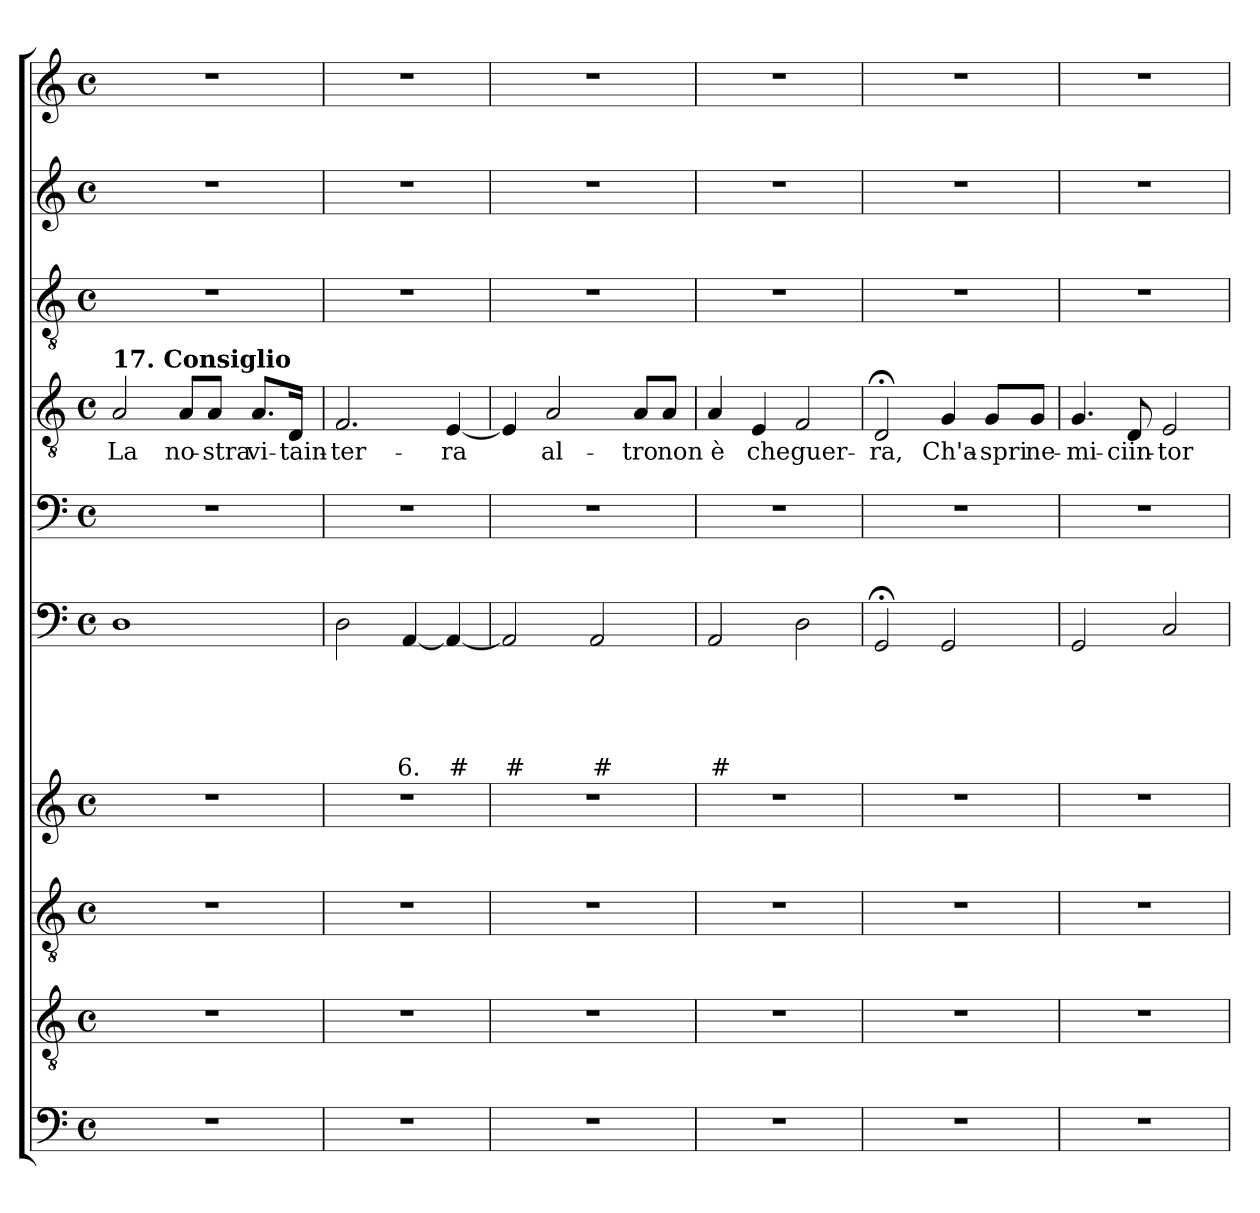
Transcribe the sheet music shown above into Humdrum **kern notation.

**kern	**kern	**kern	**kern	**kern	**text	**text	**text	**text	**text	**kern	**kern	**text	**kern	**kern	**kern
*part10	*part9	*part8	*part7	*part6	*part6	*part6	*part6	*part6	*part6	*part5	*part4	*part4	*part3	*part2	*part1
*staff10	*staff9	*staff8	*staff7	*staff6	*staff6	*staff6	*staff6	*staff6	*staff6	*staff5	*staff4	*staff4	*staff3	*staff2	*staff1
*clefF4	*clefGv2	*clefGv2	*clefG2	*clefF4	*	*	*	*	*	*clefF4	*clefGv2	*	*clefGv2	*clefG2	*clefG2
*k[]	*k[]	*k[]	*k[]	*k[]	*	*	*	*	*	*k[]	*k[]	*	*k[]	*k[]	*k[]
*C:	*C:	*C:	*C:	*C:	*	*	*	*	*	*C:	*C:	*	*C:	*C:	*C:
*M4/4	*M4/4	*M4/4	*M4/4	*M4/4	*	*	*	*	*	*M4/4	*M4/4	*	*M4/4	*M4/4	*M4/4
*met(c)	*met(c)	*met(c)	*met(c)	*met(c)	*	*	*	*	*	*met(c)	*met(c)	*	*met(c)	*met(c)	*met(c)
=1	=1	=1	=1	=1	=1	=1	=1	=1	=1	=1	=1	=1	=1	=1	=1
!	!	!	!	!	!	!	!	!	!	!	!LO:TX:a:B:t=17. Consiglio	!	!	!	!
1r	1r	1r	1r	1D	.	.	.	.	.	1r	2A/	La	1r	1r	1r
.	.	.	.	.	.	.	.	.	.	.	8A/L	no-	.	.	.
.	.	.	.	.	.	.	.	.	.	.	8A/J	-stra	.	.	.
.	.	.	.	.	.	.	.	.	.	.	8.A/L	vi-	.	.	.
.	.	.	.	.	.	.	.	.	.	.	16D/Jk	-tain-	.	.	.
=2	=2	=2	=2	=2	=2	=2	=2	=2	=2	=2	=2	=2	=2	=2	=2
1r	1r	1r	1r	2D\	.	.	.	.	.	1r	2.F/	-ter-	1r	1r	1r
.	.	.	.	[4AA/	.	.	.	.	6.	.	.	.	.	.	.
.	.	.	.	4AA/_	.	.	.	.	#	.	[4E/	-ra	.	.	.
=3	=3	=3	=3	=3	=3	=3	=3	=3	=3	=3	=3	=3	=3	=3	=3
1r	1r	1r	1r	2AA/]	.	.	.	.	#	1r	4E/]	.	1r	1r	1r
.	.	.	.	.	.	.	.	.	.	.	2A/	al-	.	.	.
.	.	.	.	2AA/	.	.	.	.	#	.	.	.	.	.	.
.	.	.	.	.	.	.	.	.	.	.	8A/L	-tro	.	.	.
.	.	.	.	.	.	.	.	.	.	.	8A/J	non	.	.	.
=4	=4	=4	=4	=4	=4	=4	=4	=4	=4	=4	=4	=4	=4	=4	=4
1r	1r	1r	1r	2AA/	.	.	.	.	#	1r	4A/	è	1r	1r	1r
.	.	.	.	.	.	.	.	.	.	.	4E/	che	.	.	.
.	.	.	.	2D\	.	.	.	.	.	.	2F/	guer-	.	.	.
=5	=5	=5	=5	=5	=5	=5	=5	=5	=5	=5	=5	=5	=5	=5	=5
1r	1r	1r	1r	2GG;</	.	.	.	.	.	1r	2D;</	-ra,	1r	1r	1r
.	.	.	.	2GG/	.	.	.	.	.	.	4G/	Ch'a-	.	.	.
.	.	.	.	.	.	.	.	.	.	.	8G/L	-spri	.	.	.
.	.	.	.	.	.	.	.	.	.	.	8G/J	ne-	.	.	.
!!LO:LB:g=z
=6	=6	=6	=6	=6	=6	=6	=6	=6	=6	=6	=6	=6	=6	=6	=6
1r	1r	1r	1r	2GG/	.	.	.	.	.	1r	4.G/	-mi-	1r	1r	1r
.	.	.	.	.	.	.	.	.	.	.	8D/	-ciin-	.	.	.
.	.	.	.	2C/	.	.	.	.	.	.	2E/	-tor-	.	.	.
=	=	=	=	=	=	=	=	=	=	=	=	=	=	=	=
*-	*-	*-	*-	*-	*-	*-	*-	*-	*-	*-	*-	*-	*-	*-	*-
